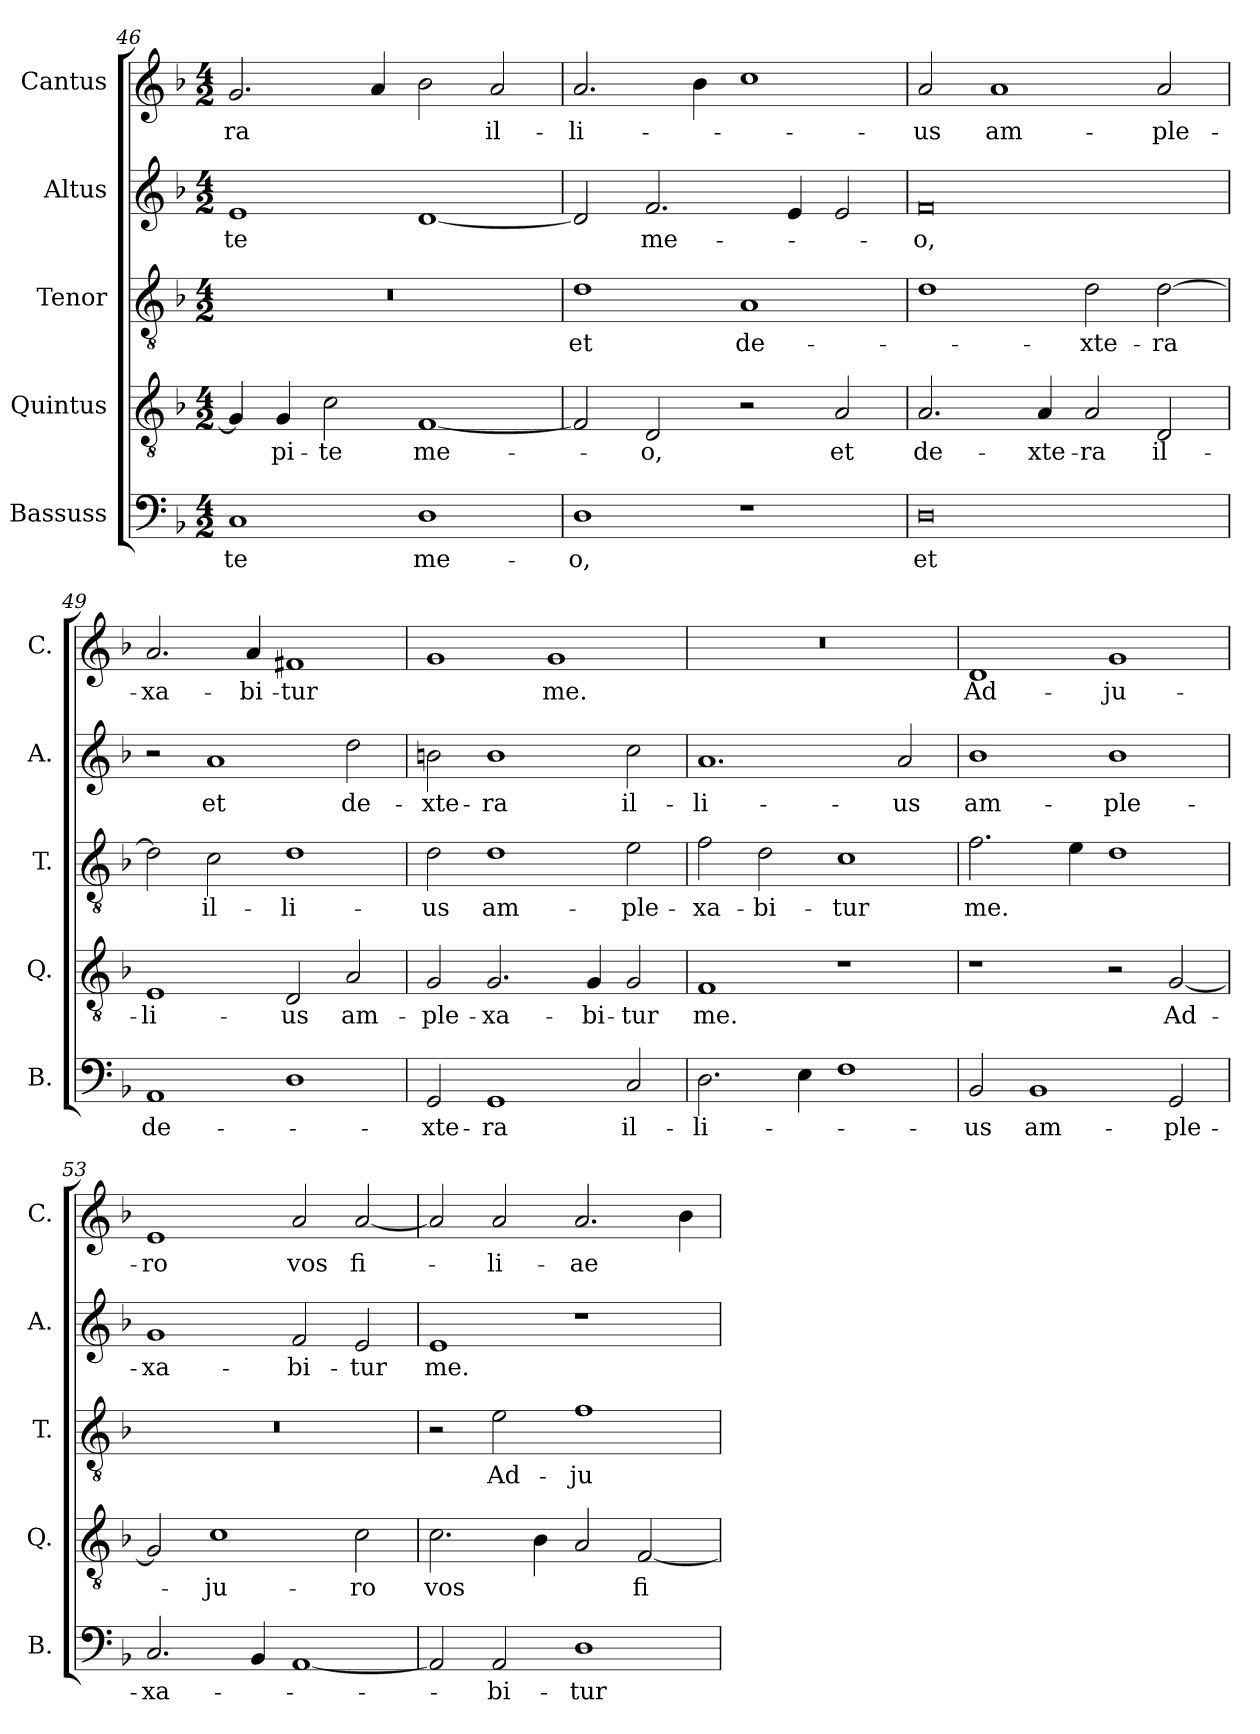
**kern	**text	**kern	**text	**kern	**text	**kern	**text	**kern	**text
*part5	*part5	*part4	*part4	*part3	*part3	*part2	*part2	*part1	*part1
*staff5	*staff5	*staff4	*staff4	*staff3	*staff3	*staff2	*staff2	*staff1	*staff1
*I"Bassuss	*	*I"Quintus	*	*I"Tenor	*	*I"Altus	*	*I"Cantus	*
*I'B.	*	*I'Q.	*	*I'T.	*	*I'A.	*	*I'C.	*
*clefF4	*	*clefGv2	*	*clefGv2	*	*clefG2	*	*clefG2	*
*k[b-]	*	*k[b-]	*	*k[b-]	*	*k[b-]	*	*k[b-]	*
*F:	*	*F:	*	*F:	*	*F:	*	*F:	*
*M4/2	*	*M4/2	*	*M4/2	*	*M4/2	*	*M4/2	*
=46	=46	=46	=46	=46	=46	=46	=46	=46	=46
1C	te	4G/]	.	0r	.	1e	te	2.g/	ra
.	.	4G/	pi-	.	.	.	.	.	.
.	.	2c\	te	.	.	.	.	.	.
.	.	.	.	.	.	.	.	4a/	.
1D	me­-	[1F	me­-	.	.	[1d	.	2b-\	.
.	.	.	.	.	.	.	.	2a/	il­-
=47	=47	=47	=47	=47	=47	=47	=47	=47	=47
1D	o,	2F/]	.	1d	et	2d/]	.	2.a/	li­-
.	.	2D/	o,	.	.	2.f/	me-	.	.
.	.	.	.	.	.	.	.	4b-\	.
1r	.	2r	.	1A	de-	.	.	1cc	.
.	.	.	.	.	.	4e/	.	.	.
.	.	2A/	et	.	.	2e/	.	.	.
=48	=48	=48	=48	=48	=48	=48	=48	=48	=48
0D	et	2.A/	de-	1d	.	0f	o,	2a/	us
.	.	.	.	.	.	.	.	1a	am­-
.	.	4A/	xte­-	.	.	.	.	.	.
.	.	2A/	ra	2d\	xte­-	.	.	.	.
.	.	2D/	il­-	[2d\	ra	.	.	2a/	ple­-
=49	=49	=49	=49	=49	=49	=49	=49	=49	=49
1AA	de-	1E	li­-	2d\]	.	2r	.	2.a/	-xa­-
.	.	.	.	2c\	il-	1a	et	.	.
.	.	.	.	.	.	.	.	4a/	bi­-
1D	.	2D/	us	1d	li-	.	.	1f#X	tur
.	.	2A/	am­-	.	.	2dd\	de­-	.	.
=50	=50	=50	=50	=50	=50	=50	=50	=50	=50
2GG/	xte-	2G/	ple­-	2d\	us	2bn\	xte-	1g	.
1GG	ra	2.G/	xa­-	1d	am­-	1b	ra	.	.
.	.	.	.	.	.	.	.	1g	me.
.	.	4G/	bi-	.	.	.	.	.	.
2C/	il­-	2G/	tur	2e\	ple-	2cc\	il­-	.	.
=51	=51	=51	=51	=51	=51	=51	=51	=51	=51
2.D\	li­-	1F	me.	2f\	xa­-	1.a	li-	0r	.
.	.	.	.	2d\	bi­-	.	.	.	.
4E\	.	.	.	.	.	.	.	.	.
1F	.	1r	.	1c	tur	.	.	.	.
.	.	.	.	.	.	2a/	us	.	.
=52	=52	=52	=52	=52	=52	=52	=52	=52	=52
2BB-/	us	1r	.	2.f\	me.	1b-	am-	1d	Ad-
1BB-	am-	.	.	.	.	.	.	.	.
.	.	.	.	4e\	.	.	.	.	.
.	.	2r	.	1d	.	1b-	ple­-	1g	ju-
2GG/	ple-	[2G/	Ad-	.	.	.	.	.	.
=53	=53	=53	=53	=53	=53	=53	=53	=53	=53
2.C/	xa-	2G/]	.	0r	.	1g	xa-	1e	-ro
.	.	1c	ju­-	.	.	.	.	.	.
4BB-/	.	.	.	.	.	.	.	.	.
[1AA	.	.	.	.	.	2f/	bi­-	2a/	vos
.	.	2c\	ro	.	.	2e/	tur	[2a/	fi­-
=54	=54	=54	=54	=54	=54	=54	=54	=54	=54
2AA/]	.	2.c\	vos	2r	.	1e	me.	2a/]	.
2AA/	bi­-	.	.	2e\	Ad-	.	.	2a/	li­-
.	.	4B-\	.	.	.	.	.	.	.
1D	tur	2A/	.	1f	ju­-	1r	.	2.a/	ae
.	.	[2F/	fi­-	.	.	.	.	.	.
.	.	.	.	.	.	.	.	4b-\	.
=	=	=	=	=	=	=	=	=	=
*-	*-	*-	*-	*-	*-	*-	*-	*-	*-
